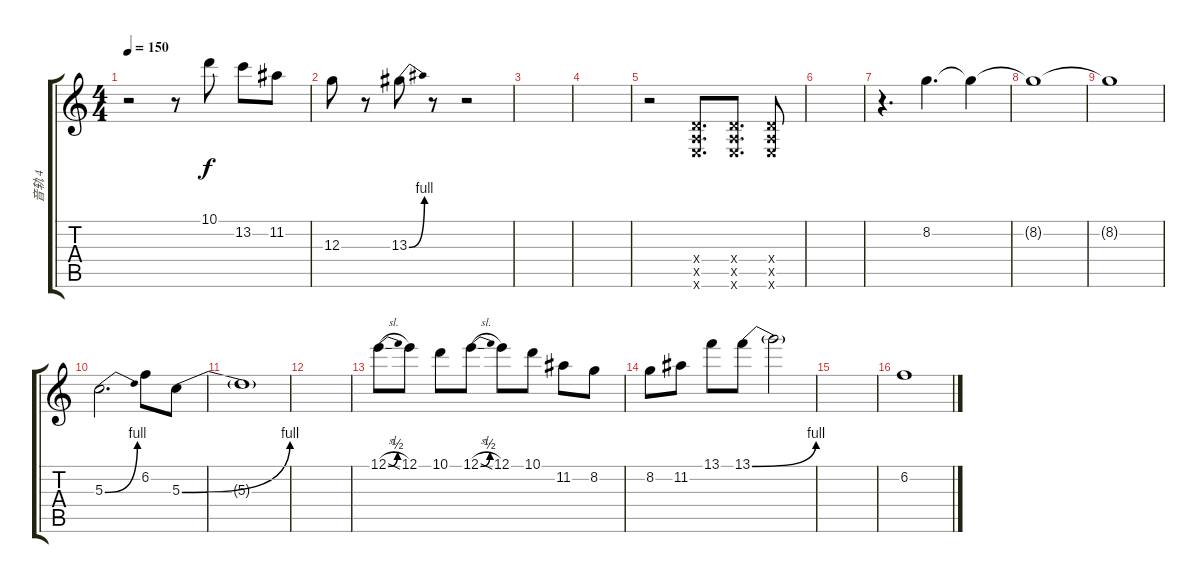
\track ("音轨 4" "音轨 4") {instrument distortionguitar}
\staff {score tabs}
\tuning (E4 B3 G3 D3 A2 E2) {hide}
\ts (4 4)
\tempo 150
\clef g2
\ks c
r.2{dy f} r.8 10.1.8 13.2.8 11.2.8 |
12.3.8 r.8 13.3{be (bend 0 0 60 4)}.8 r.8 r.2 |
|
|
r.2 (0.4{x} 0.5{x} 0.6{x}).8{d} (0.4{x} 0.5{x} 0.6{x}).8{d} (0.4{x} 0.5{x} 0.6{x}).8 |
|
r.4{d} 8.2.4{d} 8.2{t}.4 |
8.2{t}.1 |
8.2{t}.1 |
5.3{be (bend 0 0 60 4)}.2{d} 6.2.8 5.3{be (bend 0 0 60 4)}.8 |
5.3{t}.1 |
|
12.1{be (bend 0 0 60 2) sl}.8{volume 12 balance 0} 12.1.8 10.1.8 12.1{be (bend 0 0 60 2) sl}.8 12.1.8 10.1.8 11.2.8 8.2.8 |
8.2.8 11.2.8 13.1.8 13.1{be (bend 0 0 60 4)}.8 13.1{t}.2 |
|
6.2.1
